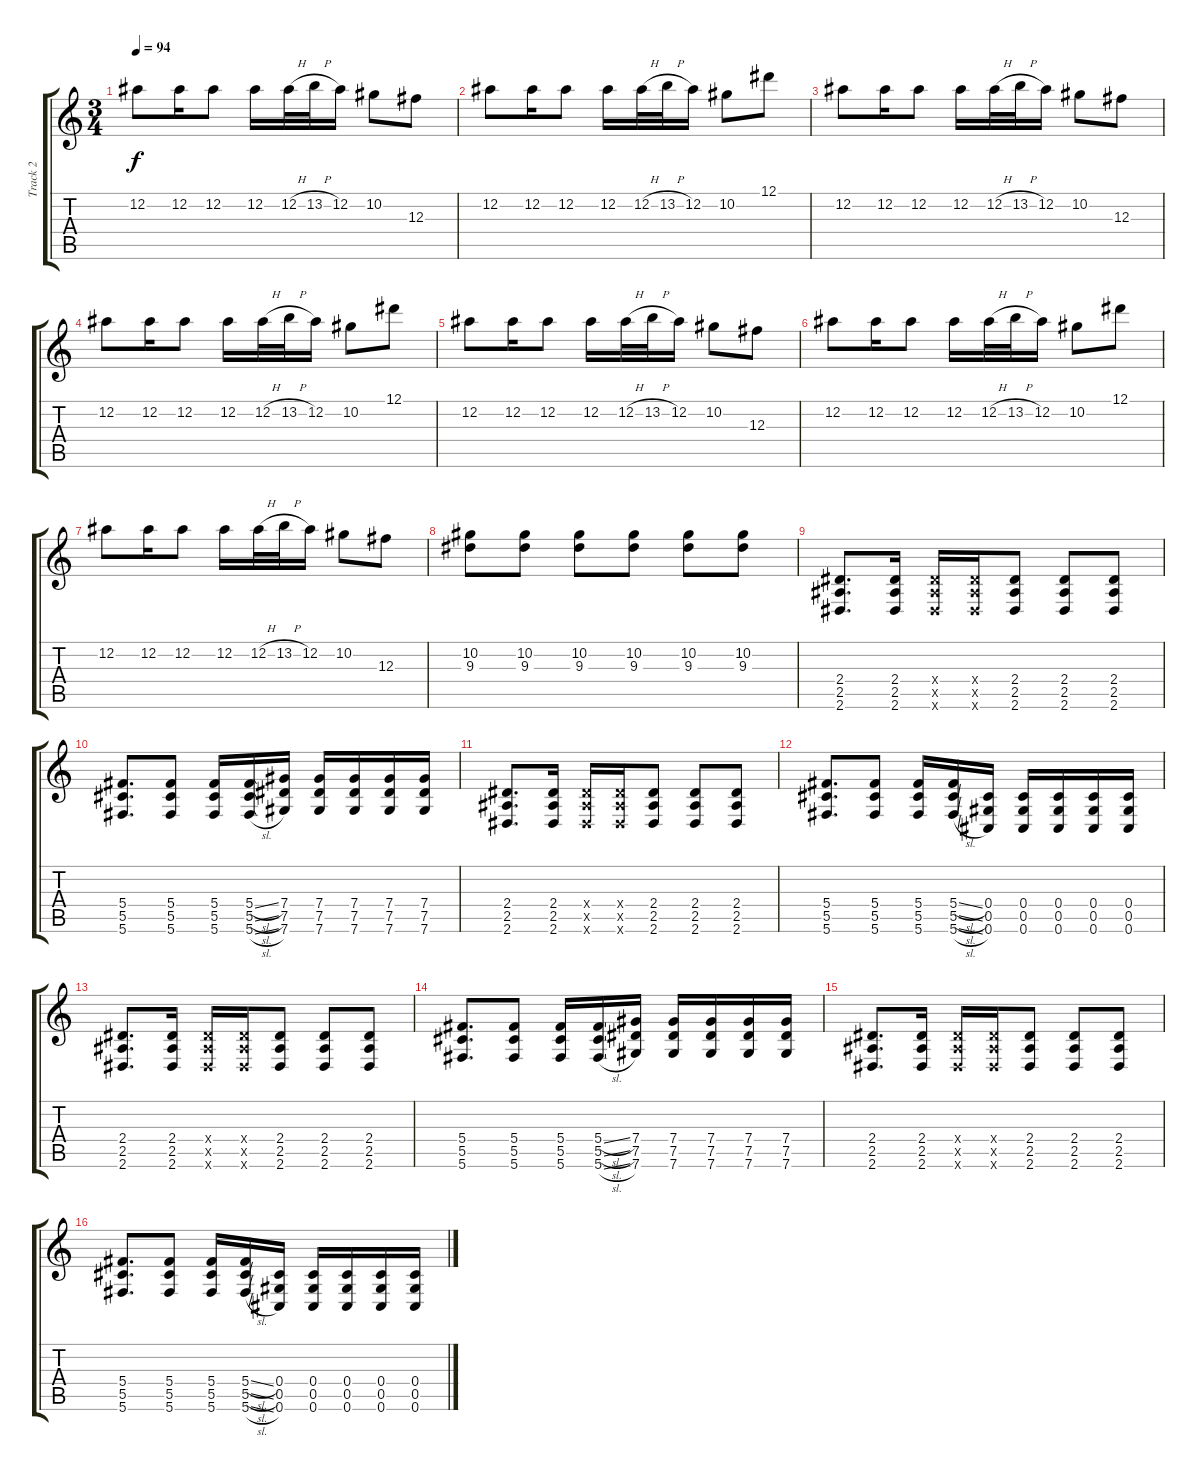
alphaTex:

\track ("Track 2" "Track 2") {instrument distortionguitar}
\staff {score tabs}
\tuning (Eb4 Bb3 Gb3 Db3 Ab2 Db2) {hide}
\ts (3 4)
\tempo 94
\clef g2
\ks c
12.2.8{dy f instrument acousticguitarnylon} 12.2.16 12.2.8 12.2.16 12.2{h}.32 13.2{h}.32 12.2.16 10.2.8 12.3.8 |
12.2.8 12.2.16 12.2.8 12.2.16 12.2{h}.32 13.2{h}.32 12.2.16 10.2.8 12.1.8 |
12.2.8 12.2.16 12.2.8 12.2.16 12.2{h}.32 13.2{h}.32 12.2.16 10.2.8 12.3.8 |
12.2.8 12.2.16 12.2.8 12.2.16 12.2{h}.32 13.2{h}.32 12.2.16 10.2.8 12.1.8 |
12.2.8 12.2.16 12.2.8 12.2.16 12.2{h}.32 13.2{h}.32 12.2.16 10.2.8 12.3.8 |
12.2.8 12.2.16 12.2.8 12.2.16 12.2{h}.32 13.2{h}.32 12.2.16 10.2.8 12.1.8 |
12.2.8 12.2.16 12.2.8 12.2.16 12.2{h}.32 13.2{h}.32 12.2.16 10.2.8 12.3.8 |
(10.2 9.3).8{volume 0} (10.2 9.3).8 (10.2 9.3).8 (10.2 9.3).8 (10.2 9.3).8 (10.2 9.3).8 |
(2.4 2.5 2.6).8{d volume 13 instrument distortionguitar} (2.4 2.5 2.6).16 (2.4{x} 2.5{x} 2.6{x}).16 (2.4{x} 2.5{x} 2.6{x}).16 (2.4 2.5 2.6).8 (2.4 2.5 2.6).8 (2.4 2.5 2.6).8 |
(5.4 5.5 5.6).8{d} (5.4 5.5 5.6).8 (5.4 5.5 5.6).16 (5.4{sl} 5.5{sl} 5.6{sl}).16 (7.4 7.5 7.6).16 (7.4 7.5 7.6).16 (7.4 7.5 7.6).16 (7.4 7.5 7.6).16 (7.4 7.5 7.6).16 |
(2.4 2.5 2.6).8{d} (2.4 2.5 2.6).16 (2.4{x} 2.5{x} 2.6{x}).16 (2.4{x} 2.5{x} 2.6{x}).16 (2.4 2.5 2.6).8 (2.4 2.5 2.6).8 (2.4 2.5 2.6).8 |
(5.4 5.5 5.6).8{d} (5.4 5.5 5.6).8 (5.4 5.5 5.6).16 (5.4{sl} 5.5{sl} 5.6{sl}).16 (0.4 0.5 0.6).16 (0.4 0.5 0.6).16 (0.4 0.5 0.6).16 (0.4 0.5 0.6).16 (0.4 0.5 0.6).16 |
(2.4 2.5 2.6).8{d} (2.4 2.5 2.6).16 (2.4{x} 2.5{x} 2.6{x}).16 (2.4{x} 2.5{x} 2.6{x}).16 (2.4 2.5 2.6).8 (2.4 2.5 2.6).8 (2.4 2.5 2.6).8 |
(5.4 5.5 5.6).8{d} (5.4 5.5 5.6).8 (5.4 5.5 5.6).16 (5.4{sl} 5.5{sl} 5.6{sl}).16 (7.4 7.5 7.6).16 (7.4 7.5 7.6).16 (7.4 7.5 7.6).16 (7.4 7.5 7.6).16 (7.4 7.5 7.6).16 |
(2.4 2.5 2.6).8{d} (2.4 2.5 2.6).16 (2.4{x} 2.5{x} 2.6{x}).16 (2.4{x} 2.5{x} 2.6{x}).16 (2.4 2.5 2.6).8 (2.4 2.5 2.6).8 (2.4 2.5 2.6).8 |
(5.4 5.5 5.6).8{d} (5.4 5.5 5.6).8 (5.4 5.5 5.6).16 (5.4{sl} 5.5{sl} 5.6{sl}).16 (0.4 0.5 0.6).16 (0.4 0.5 0.6).16 (0.4 0.5 0.6).16 (0.4 0.5 0.6).16 (0.4 0.5 0.6).16
